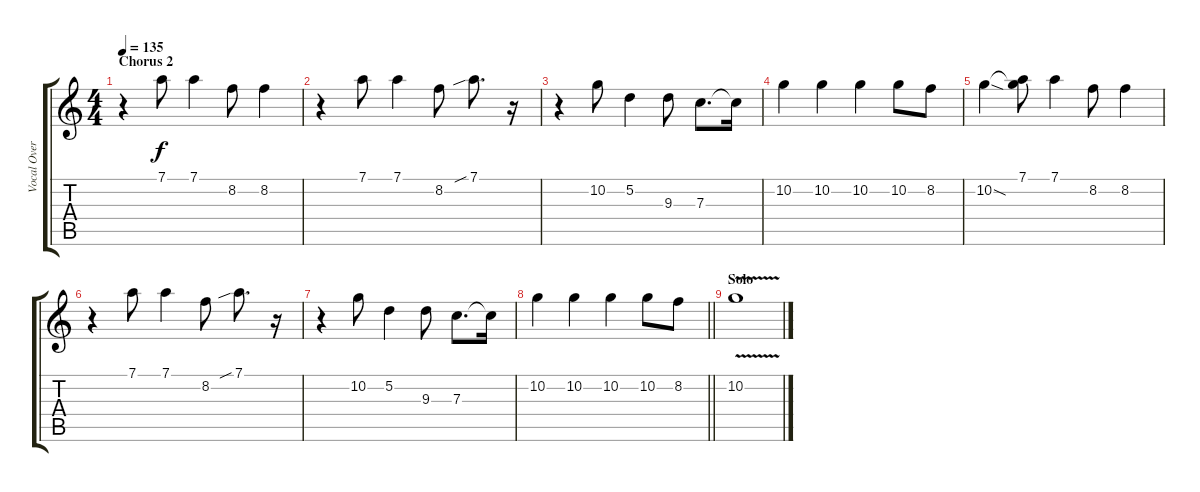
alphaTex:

\track ("Vocal Overdubs/Gang Vocals" "Vocal Over") {instrument contrabass}
\staff {score tabs}
\tuning (D4 A3 F3 C3 G2 D2) {hide}
\ts (4 4)
\section ("" "Chorus 2")
\tempo 135
\clef g2
\ks c
r.4{dy f} 7.1.8 7.1.4 8.2.8 8.2.4 |
r.4 7.1.8 7.1.4 8.2.8 7.1{sib}.8{d} r.16 |
r.4 10.2.8 5.2.4 9.3.8 7.3.8{d} 7.3{t}.16 |
10.2.4 10.2.4 10.2.4 10.2.8 8.2.8 |
10.2{sod}.4 (7.1 10.2{t}).8 7.1.4 8.2.8 8.2.4 |
r.4 7.1.8 7.1.4 8.2.8 7.1{sib}.8{d} r.16 |
r.4 10.2.8 5.2.4 9.3.8 7.3.8{d} 7.3{t}.16 |
\barLineRight lightlight
10.2.4 10.2.4 10.2.4 10.2.8 8.2.8 |
\section ("" "Solo")
10.2{v}.1
